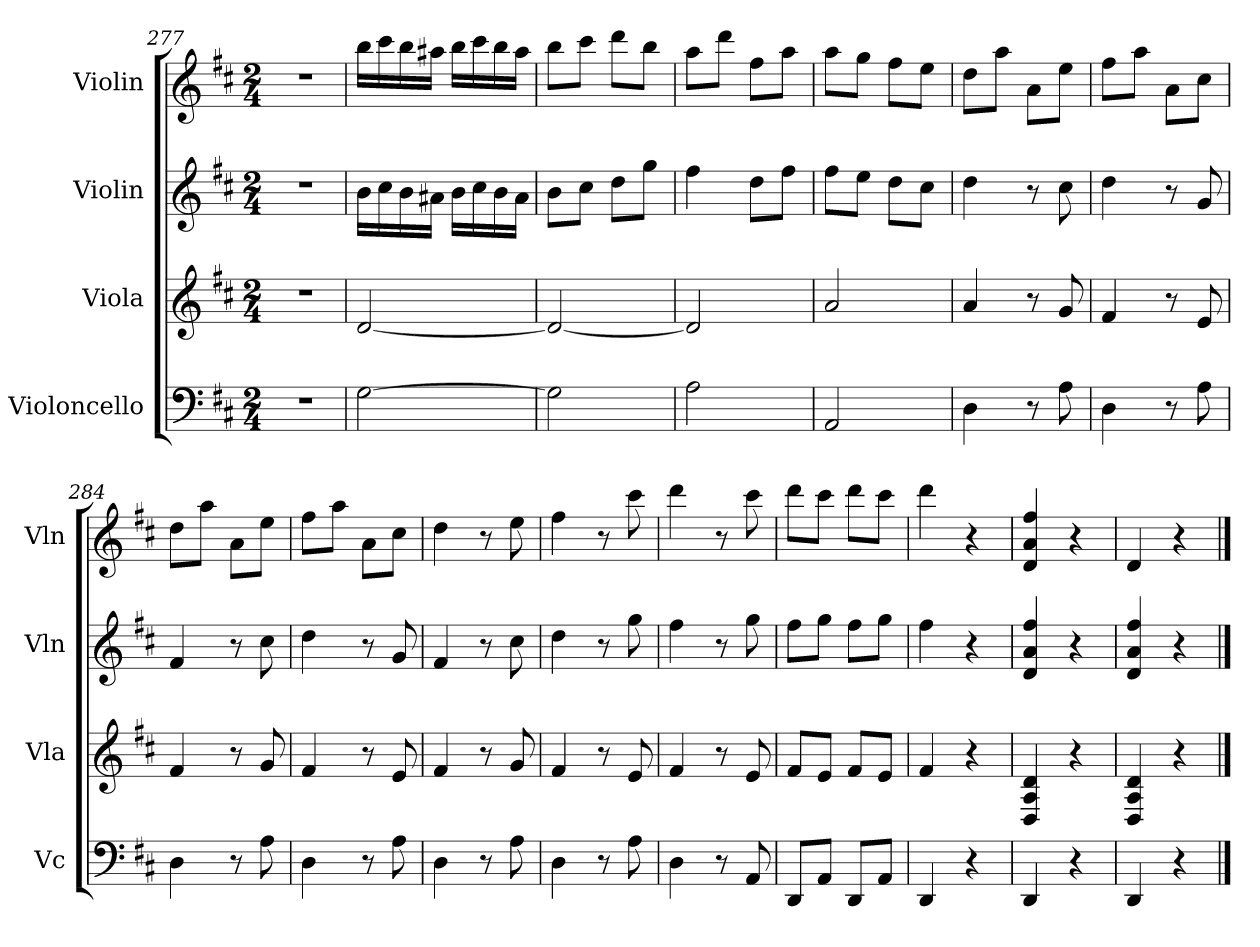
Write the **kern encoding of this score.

**kern	**kern	**kern	**kern
*part4	*part3	*part2	*part1
*staff4	*staff3	*staff2	*staff1
*I"Violoncello	*I"Viola	*I"Violin	*I"Violin
*I'Vc	*I'Vla	*I'Vln	*I'Vln
*clefF4	*clefG2	*clefG2	*clefG2
*k[f#c#]	*k[f#c#]	*k[f#c#]	*k[f#c#]
*M2/4	*M2/4	*M2/4	*M2/4
=277	=277	=277	=277
2r	2r	2r	2r
=278	=278	=278	=278
[2G\	[2d/	16b\LL	16bb\LL
.	.	16cc#\	16ccc#\
.	.	16b\	16bb\
.	.	16a#X\JJ	16aa#X\JJ
.	.	16b\LL	16bb\LL
.	.	16cc#\	16ccc#\
.	.	16b\	16bb\
.	.	16a#\JJ	16aa#\JJ
=279	=279	=279	=279
2G\]	2d/_	8b\L	8bb\L
.	.	8cc#\J	8ccc#\J
.	.	8dd\L	8ddd\L
.	.	8gg\J	8bb\J
=280	=280	=280	=280
2A\	2d/]	4ff#\	8aa\L
.	.	.	8ddd\J
.	.	8dd\L	8ff#\L
.	.	8ff#\J	8aa\J
!!LO:LB:g=z
=281	=281	=281	=281
2AA/	2a/	8ff#\L	8aa\L
.	.	8ee\J	8gg\J
.	.	8dd\L	8ff#\L
.	.	8cc#\J	8ee\J
=282	=282	=282	=282
4D\	4a/	4dd\	8dd\L
.	.	.	8aa\J
8r	8r	8r	8a\L
8A\	8g/	8cc#\	8ee\J
=283	=283	=283	=283
4D\	4f#/	4dd\	8ff#\L
.	.	.	8aa\J
8r	8r	8r	8a\L
8A\	8e/	8g/	8cc#\J
=284	=284	=284	=284
4D\	4f#/	4f#/	8dd\L
.	.	.	8aa\J
8r	8r	8r	8a\L
8A\	8g/	8cc#\	8ee\J
=285	=285	=285	=285
4D\	4f#/	4dd\	8ff#\L
.	.	.	8aa\J
8r	8r	8r	8a\L
8A\	8e/	8g/	8cc#\J
=286	=286	=286	=286
4D\	4f#/	4f#/	4dd\
8r	8r	8r	8r
8A\	8g/	8cc#\	8ee\
=287	=287	=287	=287
4D\	4f#/	4dd\	4ff#\
8r	8r	8r	8r
8A\	8e/	8gg\	8ccc#\
=288	=288	=288	=288
4D\	4f#/	4ff#\	4ddd\
8r	8r	8r	8r
8AA/	8e/	8gg\	8ccc#\
=289	=289	=289	=289
8DD/L	8f#/L	8ff#\L	8ddd\L
8AA/J	8e/J	8gg\J	8ccc#\J
8DD/L	8f#/L	8ff#\L	8ddd\L
8AA/J	8e/J	8gg\J	8ccc#\J
=290	=290	=290	=290
4DD/	4f#/	4ff#\	4ddd\
4r	4r	4r	4r
!!LO:LB:g=z
=291	=291	=291	=291
4DD/	4D/ 4A/ 4d/	4d/ 4a/ 4ff#/	4d/ 4a/ 4ff#/
4r	4r	4r	4r
=292	=292	=292	=292
4DD/	4D/ 4A/ 4d/	4d/ 4a/ 4ff#/	4d/
4r	4r	4r	4r
==	==	==	==
*-	*-	*-	*-
